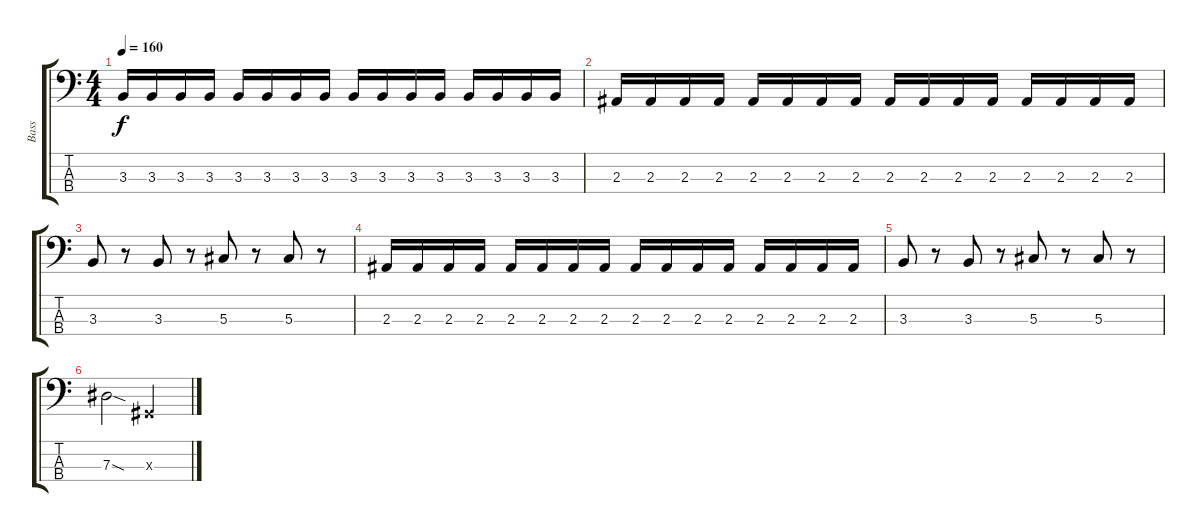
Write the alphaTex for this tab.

\track ("Bass" "Bass") {instrument electricbasspick}
\staff {score tabs}
\tuning (Gb2 Db2 Ab1 Eb1) {hide}
\ts (4 4)
\tempo 160
\clef f4
\ks c
3.3.16{dy f} 3.3.16 3.3.16 3.3.16 3.3.16 3.3.16 3.3.16 3.3.16 3.3.16 3.3.16 3.3.16 3.3.16 3.3.16 3.3.16 3.3.16 3.3.16 |
2.3.16 2.3.16 2.3.16 2.3.16 2.3.16 2.3.16 2.3.16 2.3.16 2.3.16 2.3.16 2.3.16 2.3.16 2.3.16 2.3.16 2.3.16 2.3.16 |
3.3.8 r.8 3.3.8 r.8 5.3.8 r.8 5.3.8 r.8 |
2.3.16 2.3.16 2.3.16 2.3.16 2.3.16 2.3.16 2.3.16 2.3.16 2.3.16 2.3.16 2.3.16 2.3.16 2.3.16 2.3.16 2.3.16 2.3.16 |
3.3.8 r.8 3.3.8 r.8 5.3.8 r.8 5.3.8 r.8 |
7.3{sod}.2 0.3{x}.2
